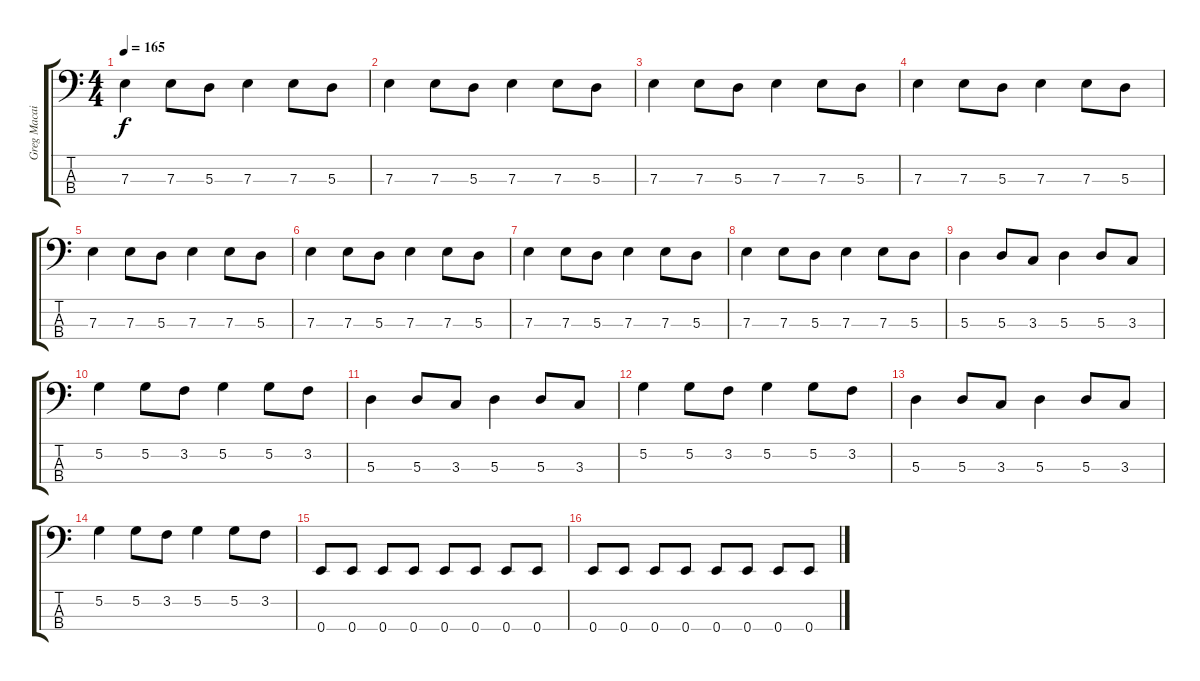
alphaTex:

\track ("Greg Macainsh" "Greg Macai") {instrument electricbasspick}
\staff {score tabs}
\tuning (G2 D2 A1 E1) {hide}
\ts (4 4)
\tempo 165
\clef f4
\ks c
7.3.4{dy f} 7.3.8 5.3.8 7.3.4 7.3.8 5.3.8 |
7.3.4 7.3.8 5.3.8 7.3.4 7.3.8 5.3.8 |
7.3.4 7.3.8 5.3.8 7.3.4 7.3.8 5.3.8 |
7.3.4 7.3.8 5.3.8 7.3.4 7.3.8 5.3.8 |
7.3.4 7.3.8 5.3.8 7.3.4 7.3.8 5.3.8 |
7.3.4 7.3.8 5.3.8 7.3.4 7.3.8 5.3.8 |
7.3.4 7.3.8 5.3.8 7.3.4 7.3.8 5.3.8 |
7.3.4 7.3.8 5.3.8 7.3.4 7.3.8 5.3.8 |
5.3.4 5.3.8 3.3.8 5.3.4 5.3.8 3.3.8 |
5.2.4 5.2.8 3.2.8 5.2.4 5.2.8 3.2.8 |
5.3.4 5.3.8 3.3.8 5.3.4 5.3.8 3.3.8 |
5.2.4 5.2.8 3.2.8 5.2.4 5.2.8 3.2.8 |
5.3.4 5.3.8 3.3.8 5.3.4 5.3.8 3.3.8 |
5.2.4 5.2.8 3.2.8 5.2.4 5.2.8 3.2.8 |
0.4.8 0.4.8 0.4.8 0.4.8 0.4.8 0.4.8 0.4.8 0.4.8 |
0.4.8 0.4.8 0.4.8 0.4.8 0.4.8 0.4.8 0.4.8 0.4.8
